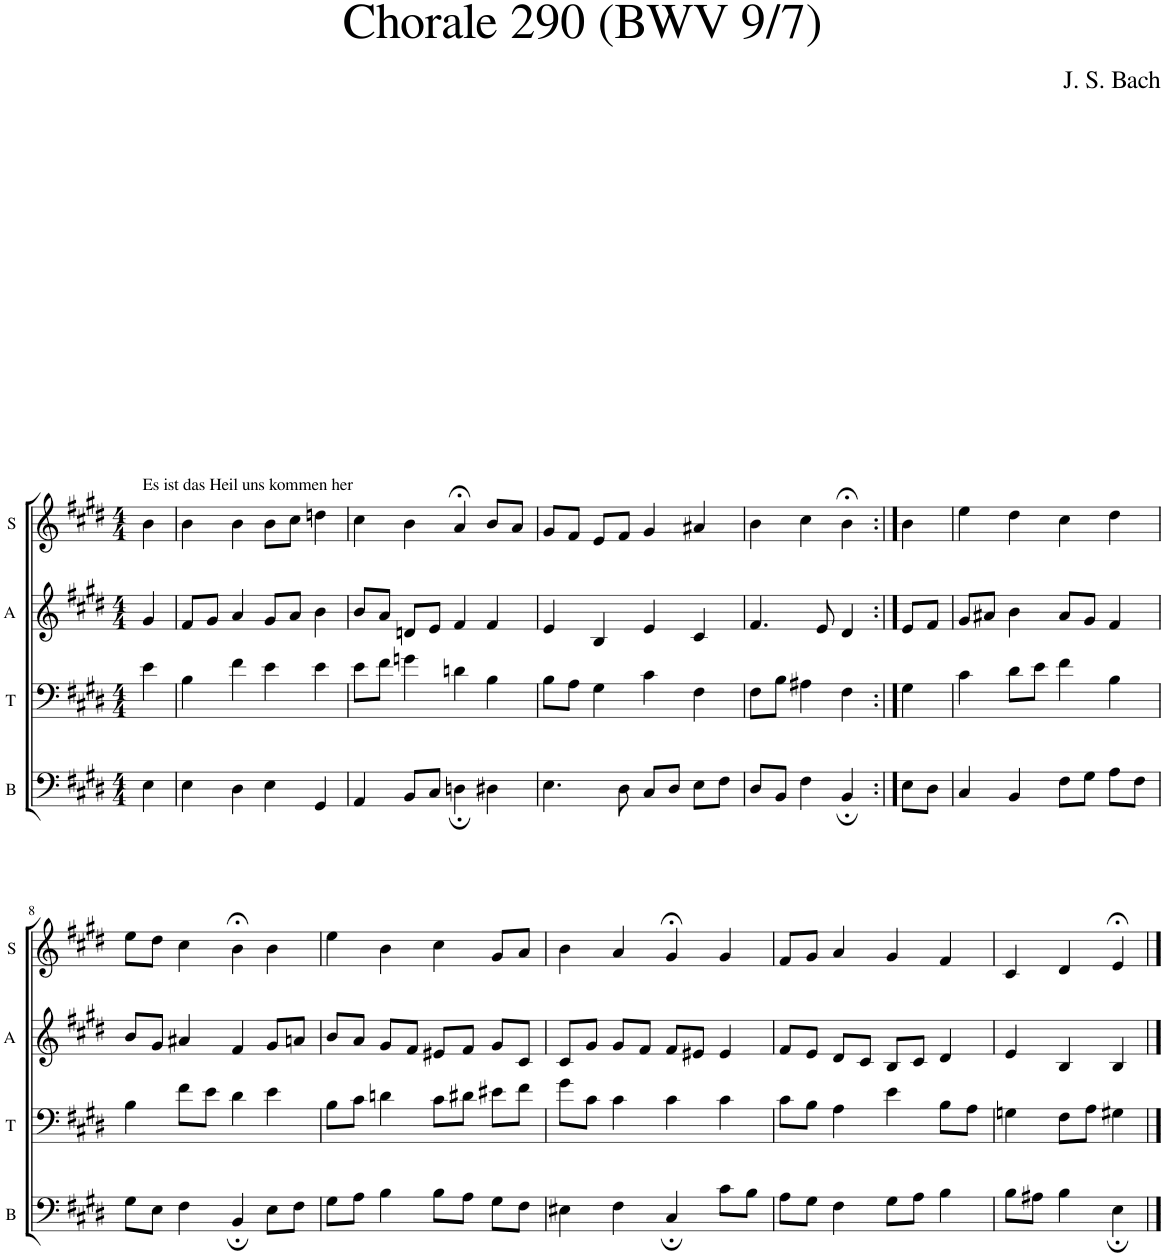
**kern	**kern	**kern	**kern
*part4	*part3	*part2	*part1
*staff4	*staff3	*staff2	*staff1
*I"B	*I"T	*I"A	*I"S
*I'B	*I'T	*I'A	*I'S
*clefF4	*clefF4	*clefG2	*clefG2
*k[f#c#g#d#]	*k[f#c#g#d#]	*k[f#c#g#d#]	*k[f#c#g#d#]
*M4/4	*M4/4	*M4/4	*M4/4
=1	=1	=1	=1
!	!	!	!LO:TX:a:t=Es ist das Heil uns kommen her
4E\	4e\	4g#/	4b\
=2	=2	=2	=2
4E\	4B\	8f#/L	4b\
.	.	8g#/J	.
4D#\	4f#\	4a/	4b\
4E\	4e\	8g#/L	8b\L
.	.	8a/J	8cc#\J
4GG#/	4e\	4b\	4ddn\
=3	=3	=3	=3
4AA/	8e\L	8b/L	4cc#\
.	8f#\J	8a/J	.
8BB/L	4gn\	8dn/L	4b\
8C#/J	.	8e/J	.
4Dn;\	4dn\	4f#/	4a;</
4D#X\	4B\	4f#/	8b/L
.	.	.	8a/J
=4	=4	=4	=4
4.E\	8B\L	4e/	8g#/L
.	8A\J	.	8f#/J
.	4G#\	4B/	8e/L
8D#\	.	.	8f#/J
8C#/L	4c#\	4e/	4g#/
8D#/J	.	.	.
8E\L	4F#\	4c#/	4a#X/
8F#\J	.	.	.
=5	=5	=5	=5
8D#/L	8F#\L	4.f#/	4b\
8BB/J	8B\J	.	.
4F#\	4A#X\	.	4cc#\
.	.	8e/	.
4BB;/	4F#\	4d#/	4b;<\
=6:|!	=6:|!	=6:|!	=6:|!
8E\L	4G#\	8e/L	4b\
8D#\J	.	8f#/J	.
=7	=7	=7	=7
4C#/	4c#\	8g#/L	4ee\
.	.	8a#X/J	.
4BB/	8d#\L	4b\	4dd#\
.	8e\J	.	.
8F#\L	4f#\	8a#/L	4cc#\
8G#\J	.	8g#/J	.
8A\L	4B\	4f#/	4dd#\
8F#\J	.	.	.
!!LO:LB:g=z
=8	=8	=8	=8
8G#\L	4B\	8b/L	8ee\L
8E\J	.	8g#/J	8dd#\J
4F#\	8f#\L	4a#X/	4cc#\
.	8e\J	.	.
4BB;/	4d#\	4f#/	4b;<\
8E\L	4e\	8g#/L	4b\
8F#\J	.	8an/J	.
=9	=9	=9	=9
8G#\L	8B\L	8b/L	4ee\
8A\J	8c#\J	8a/J	.
4B\	4dn\	8g#/L	4b\
.	.	8f#/J	.
8B\L	8c#\L	8e#X/L	4cc#\
8A\J	8d#X\J	8f#/J	.
8G#\L	8e#X\L	8g#/L	8g#/L
8F#\J	8f#\J	8c#/J	8a/J
=10	=10	=10	=10
4E#X\	8g#\L	8c#/L	4b\
.	8c#\J	8g#/J	.
4F#\	4c#\	8g#/L	4a/
.	.	8f#/J	.
4C#;/	4c#\	8f#/L	4g#;</
.	.	8e#X/J	.
8c#\L	4c#\	4e#/	4g#/
8B\J	.	.	.
=11	=11	=11	=11
8A\L	8c#\L	8f#/L	8f#/L
8G#\J	8B\J	8e/J	8g#/J
4F#\	4A\	8d#/L	4a/
.	.	8c#/J	.
8G#\L	4e\	8B/L	4g#/
8A\J	.	8c#/J	.
4B\	8B\L	4d#/	4f#/
.	8A\J	.	.
=12	=12	=12	=12
8B\L	4Gn\	4e/	4c#/
8A#X\J	.	.	.
4B\	8F#\L	4B/	4d#/
.	8A\J	.	.
4E;\	4G#X\	4B/	4e;</
==	==	==	==
*-	*-	*-	*-
